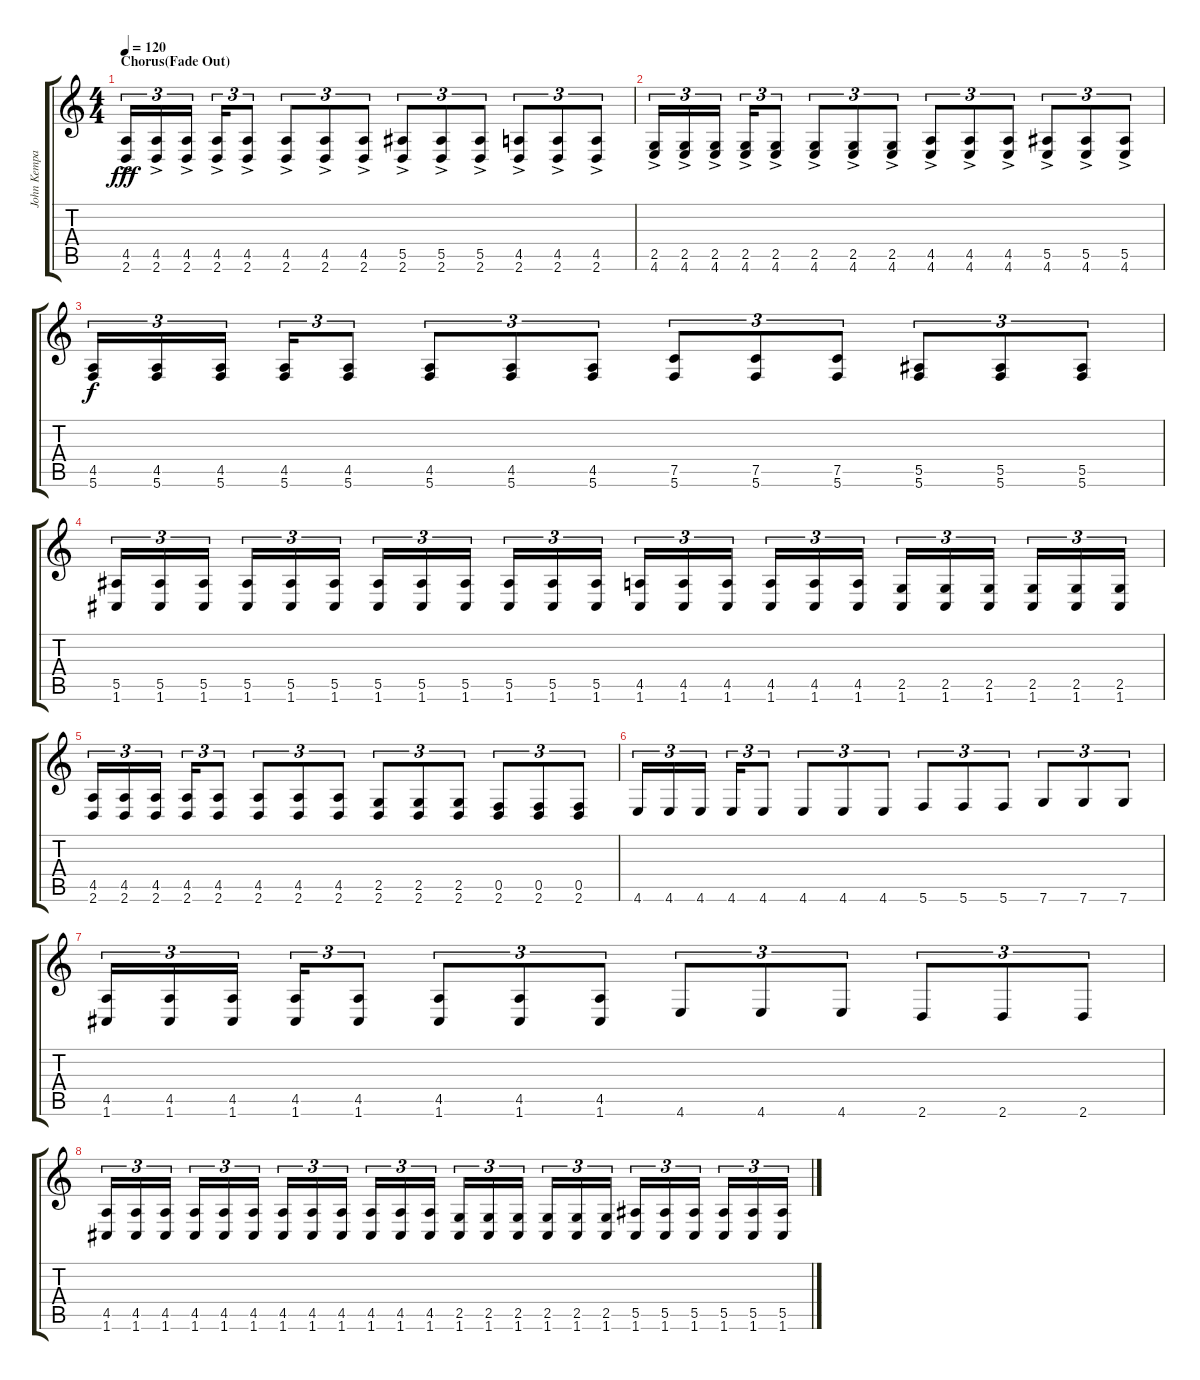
\track ("John Kempainen (Rhythm Guitar)" "John Kempa") {instrument distortionguitar}
\staff {score tabs}
\tuning (C4 G3 Eb3 Bb2 F2 C2) {hide}
\ts (4 4)
\section ("" "Chorus(Fade Out)")
\tempo 120
\clef g2
\ks c
(4.5{ac} 2.6).16{tu (3 2) dy fff volume 15} (4.5{ac} 2.6).16{tu (3 2)} (4.5{ac} 2.6).16{tu (3 2)} (4.5{ac} 2.6).16{tu (3 2)} (4.5{ac} 2.6).8{tu (3 2)} (4.5{ac} 2.6).8{tu (3 2)} (4.5{ac} 2.6).8{tu (3 2)} (4.5{ac} 2.6).8{tu (3 2)} (5.5{ac} 2.6).8{tu (3 2)} (5.5{ac} 2.6).8{tu (3 2)} (5.5{ac} 2.6).8{tu (3 2)} (4.5{ac} 2.6).8{tu (3 2)} (4.5{ac} 2.6).8{tu (3 2)} (4.5{ac} 2.6).8{tu (3 2)} |
(2.5{ac} 4.6).16{tu (3 2)} (2.5{ac} 4.6).16{tu (3 2)} (2.5{ac} 4.6).16{tu (3 2)} (2.5{ac} 4.6).16{tu (3 2)} (2.5{ac} 4.6).8{tu (3 2)} (2.5{ac} 4.6).8{tu (3 2)} (2.5{ac} 4.6).8{tu (3 2)} (2.5{ac} 4.6).8{tu (3 2)} (4.5{ac} 4.6).8{tu (3 2)} (4.5{ac} 4.6).8{tu (3 2)} (4.5{ac} 4.6).8{tu (3 2)} (5.5{ac} 4.6).8{tu (3 2)} (5.5{ac} 4.6).8{tu (3 2)} (5.5{ac} 4.6).8{tu (3 2)} |
(4.5 5.6).16{tu (3 2) dy f} (4.5 5.6).16{tu (3 2)} (4.5 5.6).16{tu (3 2)} (4.5 5.6).16{tu (3 2)} (4.5 5.6).8{tu (3 2)} (4.5 5.6).8{tu (3 2)} (4.5 5.6).8{tu (3 2)} (4.5 5.6).8{tu (3 2)} (7.5 5.6).8{tu (3 2)} (7.5 5.6).8{tu (3 2)} (7.5 5.6).8{tu (3 2)} (5.5 5.6).8{tu (3 2)} (5.5 5.6).8{tu (3 2)} (5.5 5.6).8{tu (3 2)} |
(5.5 1.6).16{tu (3 2) volume 13} (5.5 1.6).16{tu (3 2)} (5.5 1.6).16{tu (3 2)} (5.5 1.6).16{tu (3 2)} (5.5 1.6).16{tu (3 2)} (5.5 1.6).16{tu (3 2)} (5.5 1.6).16{tu (3 2)} (5.5 1.6).16{tu (3 2)} (5.5 1.6).16{tu (3 2)} (5.5 1.6).16{tu (3 2)} (5.5 1.6).16{tu (3 2)} (5.5 1.6).16{tu (3 2)} (4.5 1.6).16{tu (3 2)} (4.5 1.6).16{tu (3 2)} (4.5 1.6).16{tu (3 2)} (4.5 1.6).16{tu (3 2)} (4.5 1.6).16{tu (3 2)} (4.5 1.6).16{tu (3 2)} (2.5 1.6).16{tu (3 2)} (2.5 1.6).16{tu (3 2)} (2.5 1.6).16{tu (3 2)} (2.5 1.6).16{tu (3 2)} (2.5 1.6).16{tu (3 2)} (2.5 1.6).16{tu (3 2)} |
(4.5 2.6).16{tu (3 2)} (4.5 2.6).16{tu (3 2)} (4.5 2.6).16{tu (3 2)} (4.5 2.6).16{tu (3 2)} (4.5 2.6).8{tu (3 2)} (4.5 2.6).8{tu (3 2)} (4.5 2.6).8{tu (3 2)} (4.5 2.6).8{tu (3 2)} (2.5 2.6).8{tu (3 2)} (2.5 2.6).8{tu (3 2)} (2.5 2.6).8{tu (3 2)} (0.5 2.6).8{tu (3 2)} (0.5 2.6).8{tu (3 2)} (0.5 2.6).8{tu (3 2)} |
4.6.16{tu (3 2)} 4.6.16{tu (3 2)} 4.6.16{tu (3 2)} 4.6.16{tu (3 2)} 4.6.8{tu (3 2)} 4.6.8{tu (3 2)} 4.6.8{tu (3 2)} 4.6.8{tu (3 2)} 5.6.8{tu (3 2) volume 12} 5.6.8{tu (3 2)} 5.6.8{tu (3 2)} 7.6.8{tu (3 2)} 7.6.8{tu (3 2)} 7.6.8{tu (3 2)} |
(4.5 1.6).16{tu (3 2)} (4.5 1.6).16{tu (3 2)} (4.5 1.6).16{tu (3 2)} (4.5 1.6).16{tu (3 2)} (4.5 1.6).8{tu (3 2)} (4.5 1.6).8{tu (3 2)} (4.5 1.6).8{tu (3 2)} (4.5 1.6).8{tu (3 2)} 4.6.8{tu (3 2)} 4.6.8{tu (3 2)} 4.6.8{tu (3 2)} 2.6.8{tu (3 2)} 2.6.8{tu (3 2)} 2.6.8{tu (3 2)} |
(4.5 1.6).16{tu (3 2) volume 11} (4.5 1.6).16{tu (3 2)} (4.5 1.6).16{tu (3 2)} (4.5 1.6).16{tu (3 2)} (4.5 1.6).16{tu (3 2)} (4.5 1.6).16{tu (3 2)} (4.5 1.6).16{tu (3 2)} (4.5 1.6).16{tu (3 2)} (4.5 1.6).16{tu (3 2)} (4.5 1.6).16{tu (3 2)} (4.5 1.6).16{tu (3 2)} (4.5 1.6).16{tu (3 2)} (2.5 1.6).16{tu (3 2)} (2.5 1.6).16{tu (3 2)} (2.5 1.6).16{tu (3 2)} (2.5 1.6).16{tu (3 2)} (2.5 1.6).16{tu (3 2)} (2.5 1.6).16{tu (3 2)} (5.5 1.6).16{tu (3 2)} (5.5 1.6).16{tu (3 2)} (5.5 1.6).16{tu (3 2)} (5.5 1.6).16{tu (3 2)} (5.5 1.6).16{tu (3 2)} (5.5 1.6).16{tu (3 2)}
